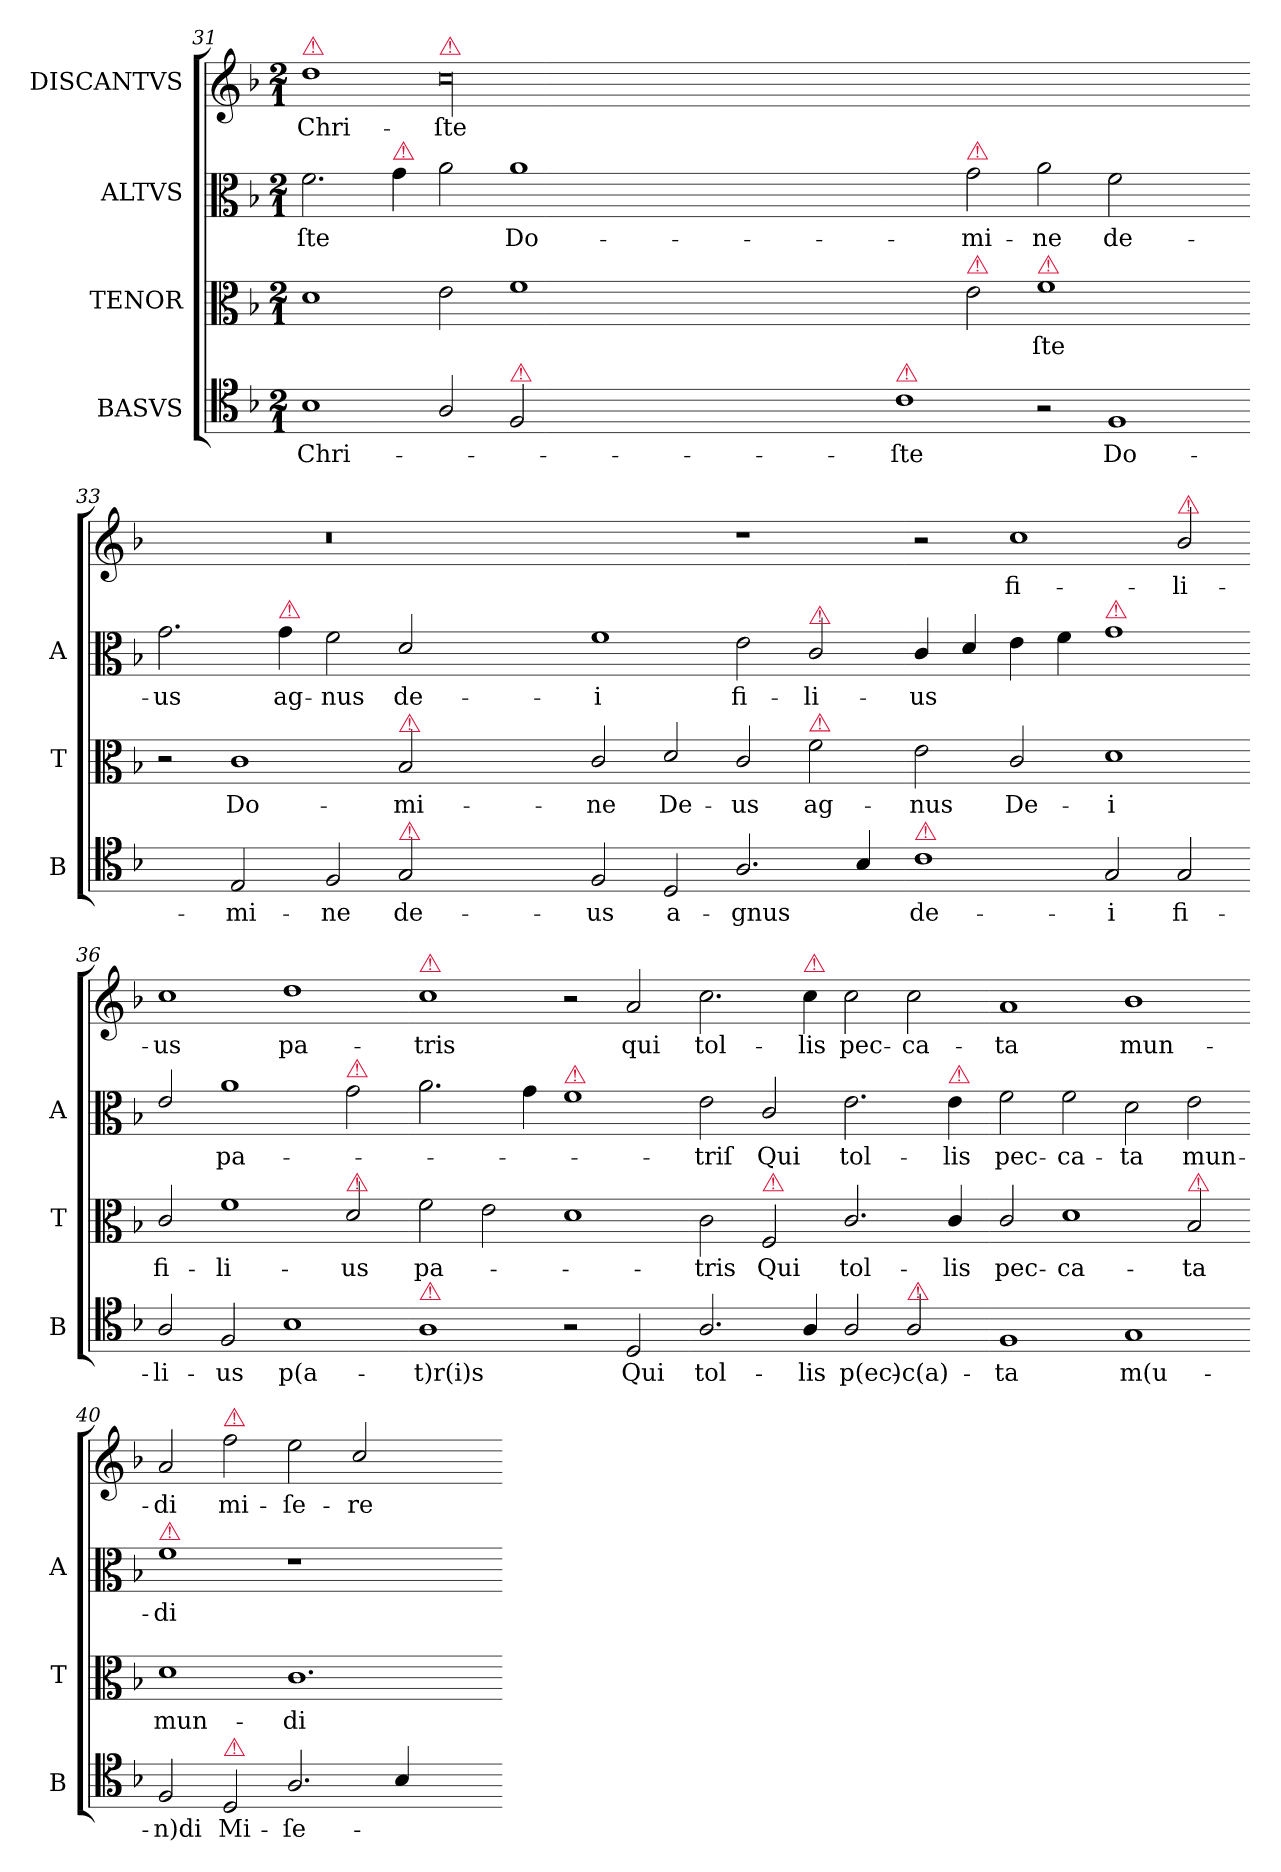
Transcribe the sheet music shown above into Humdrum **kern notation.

**kern	**text	**kern	**text	**kern	**text	**kern	**text
*part4	*part4	*part3	*part3	*part2	*part2	*part1	*part1
*staff4	*staff4	*staff3	*staff3	*staff2	*staff2	*staff1	*staff1
*I"BASVS	*	*I"TENOR	*	*I"ALTVS	*	*I"DISCANTVS	*
*I'B	*	*I'T	*	*I'A	*	*	*
*clefC4	*	*clefC3	*	*clefC3	*	*clefG2	*
*k[b-]	*	*k[b-]	*	*k[b-]	*	*k[b-]	*
*F:	*	*F:	*	*F:	*	*F:	*
*M2/1	*	*M2/1	*	*M2/1	*	*M2/1	*
=31	=31	=31	=31	=31	=31	=31	=31
!	!	!	!	!	!	!LO:TX:a:color=crimson:t=⚠	!
!	!LO:LY:i	!	!	!	!	!	!
1B-	Chri-	1d	.	2.f\	-ſte	1dd	Chri-
!	!	!	!	!LO:TX:a:color=crimson:t=⚠	!	!	!
.	.	.	.	4g\	.	.	.
!	!	!	!	!	!	!LO:TX:a:color=crimson:t=⚠	!
2A/	.	2e\	.	2a\	.	00cc	-ſte
!LO:TX:a:color=crimson:t=⚠	!	!	!	!	!	!	!
2F/	.	1f\	.	1a\	Do-	.	.
0.ryy	.	.	.	.	.	.	.
.	.	0ryy	.	0ryy	.	.	.
.	.	2ryy	.	2ryy	.	.	.
=32-	=32-	=32-	=32-	=32-	=32-	=32-	=32-
!LO:TX:a:color=crimson:t=⚠	!	!	!	!	!	!	!
!	!LO:LY:i	!	!	!	!	!	!
1c	-ſte	2ryy	.	2ryy	.	0ryy	.
!	!	!	!	!LO:TX:a:color=crimson:t=⚠	!	!	!
!	!	!LO:TX:a:color=crimson:t=⚠	!	!	!	!	!
.	.	2e\	.	2g\	-mi-	.	.
!	!	!LO:TX:a:color=crimson:t=⚠	!	!	!	!	!
2r	.	1f	ſte	2a\	-ne	.	.
1F/	Do-	.	.	2f\	de-	.	.
.	.	2ryy	.	2ryy	.	2ryy	.
=33-	=33-	=33-	=33-	=33-	=33-	=33-	=33-
2ryy	.	2r	.	2.g\	-us	1ryy	.
2E/	-mi-	1c	Do-	.	.	.	.
!	!	!	!	!LO:TX:a:color=crimson:t=⚠	!	!	!
.	.	.	.	4g\	ag-	.	.
2F/	-ne	.	.	2f\	-nus	0r	.
!	!	!LO:TX:a:color=crimson:t=⚠	!	!	!	!	!
!LO:TX:a:color=crimson:t=⚠	!	!	!	!	!	!	!
2G/	de-	2B-/	-mi-	2d/	de-	.	.
1ryy	.	1ryy	.	1ryy	.	.	.
=34-	=34-	=34-	=34-	=34-	=34-	=34-	=34-
2F/	-us	2c/	-ne	1f	-i	1ryy	.
2D/	a-	2d/	De-	.	.	.	.
2.A/	-gnus	2c/	-us	2e\	fi-	1r	.
!	!	!	!	!LO:TX:a:color=crimson:t=⚠	!	!	!
!	!	!LO:TX:a:color=crimson:t=⚠	!	!	!	!	!
.	.	2f\	ag-	2c/	-li-	.	.
4B-/	.	.	.	.	.	.	.
=35-	=35-	=35-	=35-	=35-	=35-	=35-	=35-
!LO:TX:a:color=crimson:t=⚠	!	!	!	!	!	!	!
1c	de-	2e\	-nus	4c/	-us	2r	.
.	.	.	.	4d/	.	.	.
.	.	2c/	De-	4e\	.	1cc	fi-
.	.	.	.	4f\	.	.	.
!	!	!	!	!LO:TX:a:color=crimson:t=⚠	!	!	!
2G/	-i	1d	-i	1g	.	.	.
!	!	!	!	!	!	!LO:TX:a:color=crimson:t=⚠	!
2G/	fi-	.	.	.	.	2b-/	-li-
=36-	=36-	=36-	=36-	=36-	=36-	=36-	=36-
2A/	-li-	2c/	fi-	2e/	.	1cc	-us
2F/	-us	1f	-li-	1a	pa-	.	.
1B-	p(a-	.	.	.	.	1dd	pa-
!	!	!	!	!LO:TX:a:color=crimson:t=⚠	!	!	!
!	!	!LO:TX:a:color=crimson:t=⚠	!	!	!	!	!
.	.	2d/	-us	2g\	.	.	.
=37-	=37-	=37-	=37-	=37-	=37-	=37-	=37-
!	!	!	!	!	!	!LO:TX:a:color=crimson:t=⚠	!
!LO:TX:a:color=crimson:t=⚠	!	!	!	!	!	!	!
1A	t)r(i)s	2f\	pa-	2.a\	.	1cc	-tris
.	.	2e\	.	.	.	.	.
.	.	.	.	4g\	.	.	.
!	!	!	!	!LO:TX:a:color=crimson:t=⚠	!	!	!
2r	.	1d	.	1f	.	2r	.
2D/	Qui	.	.	.	.	2a/	qui
=38-	=38-	=38-	=38-	=38-	=38-	=38-	=38-
2.A/	tol-	2c\	-tris	2e\	-triſ	2.cc\	tol-
!	!	!LO:TX:a:color=crimson:t=⚠	!	!	!	!	!
.	.	2F/	Qui	2c/	Qui	.	.
!	!	!	!	!	!	!LO:TX:a:color=crimson:t=⚠	!
4A/	-lis	.	.	.	.	4cc\	-lis
2A/	p(ec)-	2.c/	tol-	2.e\	tol-	2cc\	pec-
!LO:TX:a:color=crimson:t=⚠	!	!	!	!	!	!	!
2A/	-c(a)-	.	.	.	.	2cc\	-ca-
!	!	!	!	!LO:TX:a:color=crimson:t=⚠	!	!	!
.	.	4c/	-lis	4e\	-lis	.	.
=39-	=39-	=39-	=39-	=39-	=39-	=39-	=39-
1F	-ta	2c/	pec-	2f\	pec-	1a	-ta
.	.	1d	-ca-	2f\	-ca-	.	.
1G	m(u-	.	.	2d\	-ta	1b-	mun-
!	!	!LO:TX:a:color=crimson:t=⚠	!	!	!	!	!
.	.	2B-/	-ta	2e\	mun-	.	.
=40-	=40-	=40-	=40-	=40-	=40-	=40-	=40-
!	!	!	!	!LO:TX:a:color=crimson:t=⚠	!	!	!
2F/	-n)di	1d	mun-	1f	-di	2a/	-di
!	!	!	!	!	!	!LO:TX:a:color=crimson:t=⚠	!
!LO:TX:a:color=crimson:t=⚠	!	!	!	!	!	!	!
2D/	Mi-	.	.	.	.	2ff\	mi-
2.A/	-ſe-	1.c	-di	1r	.	2ee\	-ſe-
.	.	.	.	.	.	2cc/	-re-
4B-/	.	.	.	.	.	.	.
2ryy	.	.	.	2ryy	.	2ryy	.
=-	=-	=-	=-	=-	=-	=-	=-
*-	*-	*-	*-	*-	*-	*-	*-
